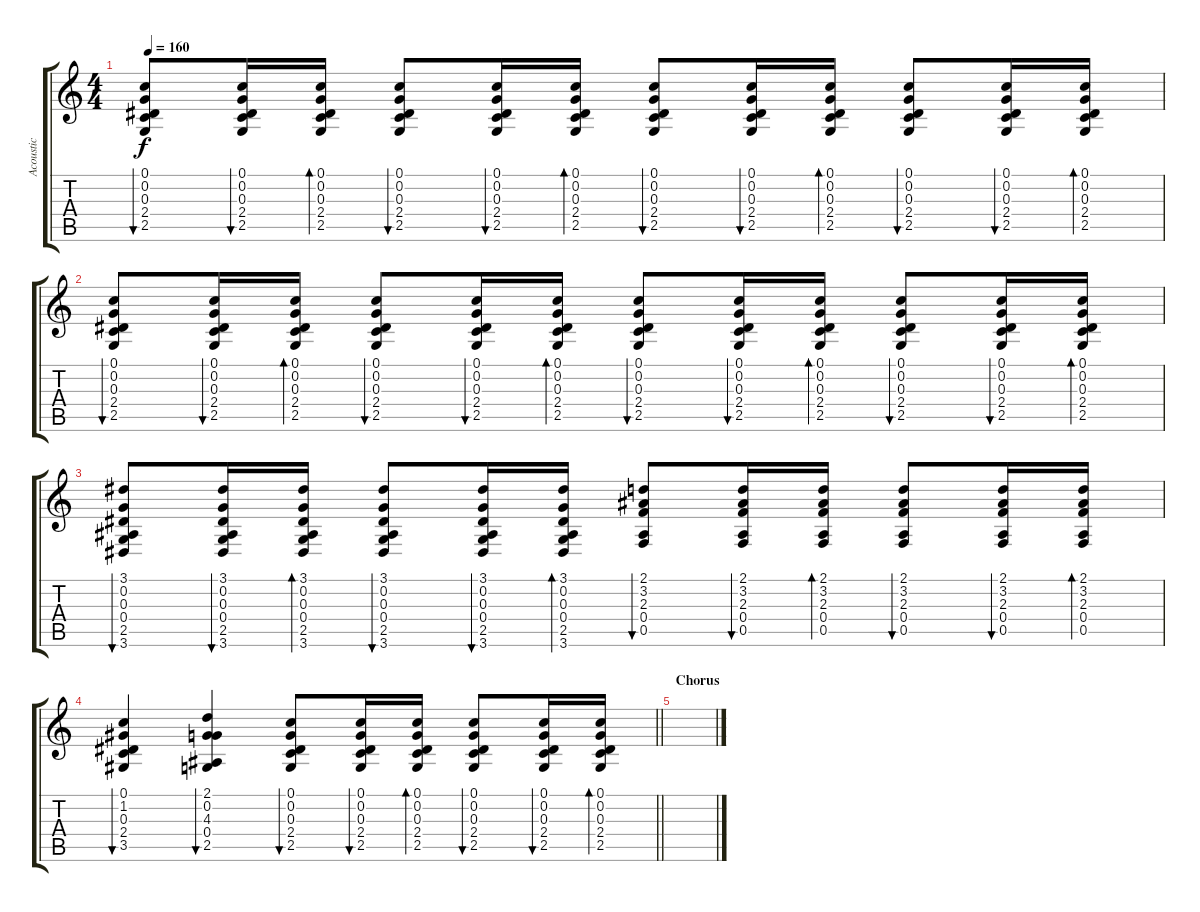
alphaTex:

\track ("Acoustic" "Acoustic") {instrument acousticguitarsteel}
\staff {score tabs}
\tuning (C4 G3 Eb3 Bb2 F2 C2) {hide}
\ts (4 4)
\tempo 160
\clef g2
\ks c
(0.1 0.2 0.3 2.4 2.5).8{bu 60 dy f} (0.1 0.2 0.3 2.4 2.5).16{bu 30} (0.1 0.2 0.3 2.4 2.5).16{bd 30} (0.1 0.2 0.3 2.4 2.5).8{bu 60} (0.1 0.2 0.3 2.4 2.5).16{bu 30} (0.1 0.2 0.3 2.4 2.5).16{bd 30} (0.1 0.2 0.3 2.4 2.5).8{bu 60} (0.1 0.2 0.3 2.4 2.5).16{bu 30} (0.1 0.2 0.3 2.4 2.5).16{bd 30} (0.1 0.2 0.3 2.4 2.5).8{bu 60} (0.1 0.2 0.3 2.4 2.5).16{bu 30} (0.1 0.2 0.3 2.4 2.5).16{bd 30} |
(0.1 0.2 0.3 2.4 2.5).8{bu 60} (0.1 0.2 0.3 2.4 2.5).16{bu 30} (0.1 0.2 0.3 2.4 2.5).16{bd 30} (0.1 0.2 0.3 2.4 2.5).8{bu 60} (0.1 0.2 0.3 2.4 2.5).16{bu 30} (0.1 0.2 0.3 2.4 2.5).16{bd 30} (0.1 0.2 0.3 2.4 2.5).8{bu 60} (0.1 0.2 0.3 2.4 2.5).16{bu 30} (0.1 0.2 0.3 2.4 2.5).16{bd 30} (0.1 0.2 0.3 2.4 2.5).8{bu 60} (0.1 0.2 0.3 2.4 2.5).16{bu 30} (0.1 0.2 0.3 2.4 2.5).16{bd 30} |
(3.1 0.2 0.3 0.4 2.5 3.6).8{bu 60} (3.1 0.2 0.3 0.4 2.5 3.6).16{bu 30} (3.1 0.2 0.3 0.4 2.5 3.6).16{bd 30} (3.1 0.2 0.3 0.4 2.5 3.6).8{bu 60} (3.1 0.2 0.3 0.4 2.5 3.6).16{bu 30} (3.1 0.2 0.3 0.4 2.5 3.6).16{bd 30} (2.1 3.2 2.3 0.4 0.5).8{bu 60} (2.1 3.2 2.3 0.4 0.5).16{bu 30} (2.1 3.2 2.3 0.4 0.5).16{bd 30} (2.1 3.2 2.3 0.4 0.5).8{bu 60} (2.1 3.2 2.3 0.4 0.5).16{bu 30} (2.1 3.2 2.3 0.4 0.5).16{bd 30} |
\barLineRight lightlight
(0.1 1.2 0.3 2.4 3.5).4{bu 240} (2.1 0.2 4.3 0.4 2.5).4{bu 240} (0.1 0.2 0.3 2.4 2.5).8{bu 60} (0.1 0.2 0.3 2.4 2.5).16{bu 30} (0.1 0.2 0.3 2.4 2.5).16{bd 30} (0.1 0.2 0.3 2.4 2.5).8{bu 60} (0.1 0.2 0.3 2.4 2.5).16{bu 30} (0.1 0.2 0.3 2.4 2.5).16{bd 30} |
\section ("" "Chorus")
